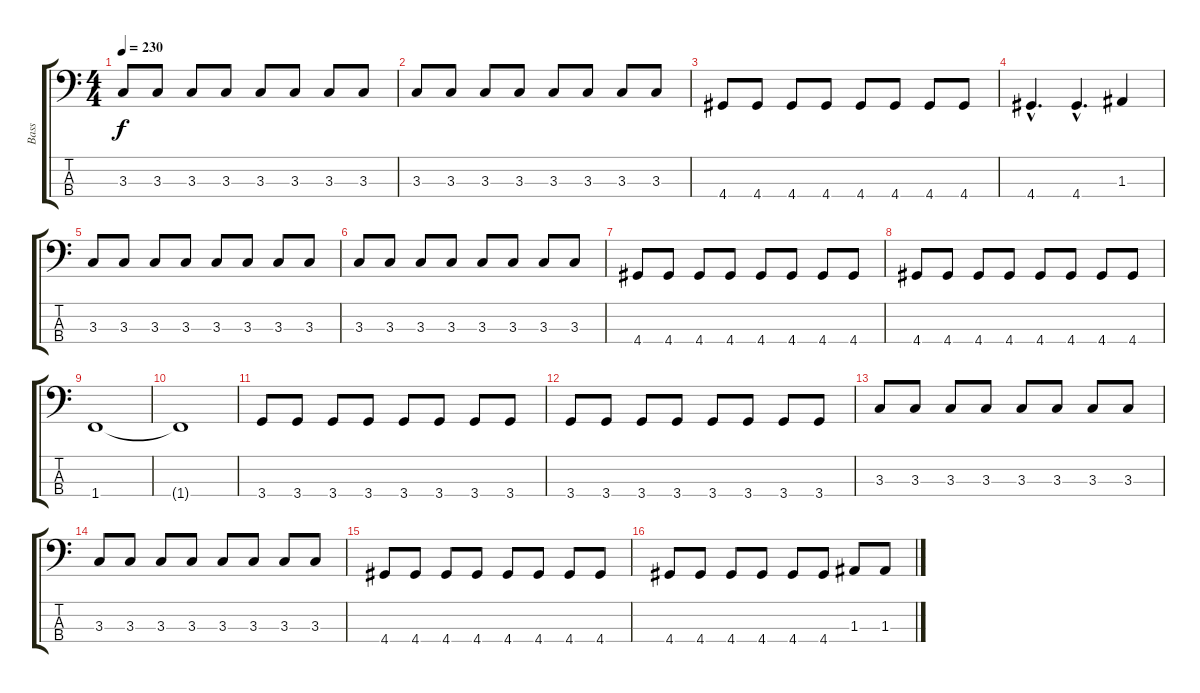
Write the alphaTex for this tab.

\track ("Bass" "Bass") {instrument slapbass1}
\staff {score tabs}
\tuning (G2 D2 A1 E1) {hide}
\ts (4 4)
\tempo 230
\clef f4
\ks c
3.3.8{dy f} 3.3.8 3.3.8 3.3.8 3.3.8 3.3.8 3.3.8 3.3.8 |
3.3.8 3.3.8 3.3.8 3.3.8 3.3.8 3.3.8 3.3.8 3.3.8 |
4.4.8 4.4.8 4.4.8 4.4.8 4.4.8 4.4.8 4.4.8 4.4.8 |
4.4{hac}.4{d} 4.4{hac}.4{d} 1.3.4 |
3.3.8 3.3.8 3.3.8 3.3.8 3.3.8 3.3.8 3.3.8 3.3.8 |
3.3.8 3.3.8 3.3.8 3.3.8 3.3.8 3.3.8 3.3.8 3.3.8 |
4.4.8 4.4.8 4.4.8 4.4.8 4.4.8 4.4.8 4.4.8 4.4.8 |
4.4.8 4.4.8 4.4.8 4.4.8 4.4.8 4.4.8 4.4.8 4.4.8 |
1.4.1 |
1.4{t}.1 |
3.4.8 3.4.8 3.4.8 3.4.8 3.4.8 3.4.8 3.4.8 3.4.8 |
3.4.8 3.4.8 3.4.8 3.4.8 3.4.8 3.4.8 3.4.8 3.4.8 |
3.3.8 3.3.8 3.3.8 3.3.8 3.3.8 3.3.8 3.3.8 3.3.8 |
3.3.8 3.3.8 3.3.8 3.3.8 3.3.8 3.3.8 3.3.8 3.3.8 |
4.4.8 4.4.8 4.4.8 4.4.8 4.4.8 4.4.8 4.4.8 4.4.8 |
4.4.8 4.4.8 4.4.8 4.4.8 4.4.8 4.4.8 1.3.8 1.3.8
